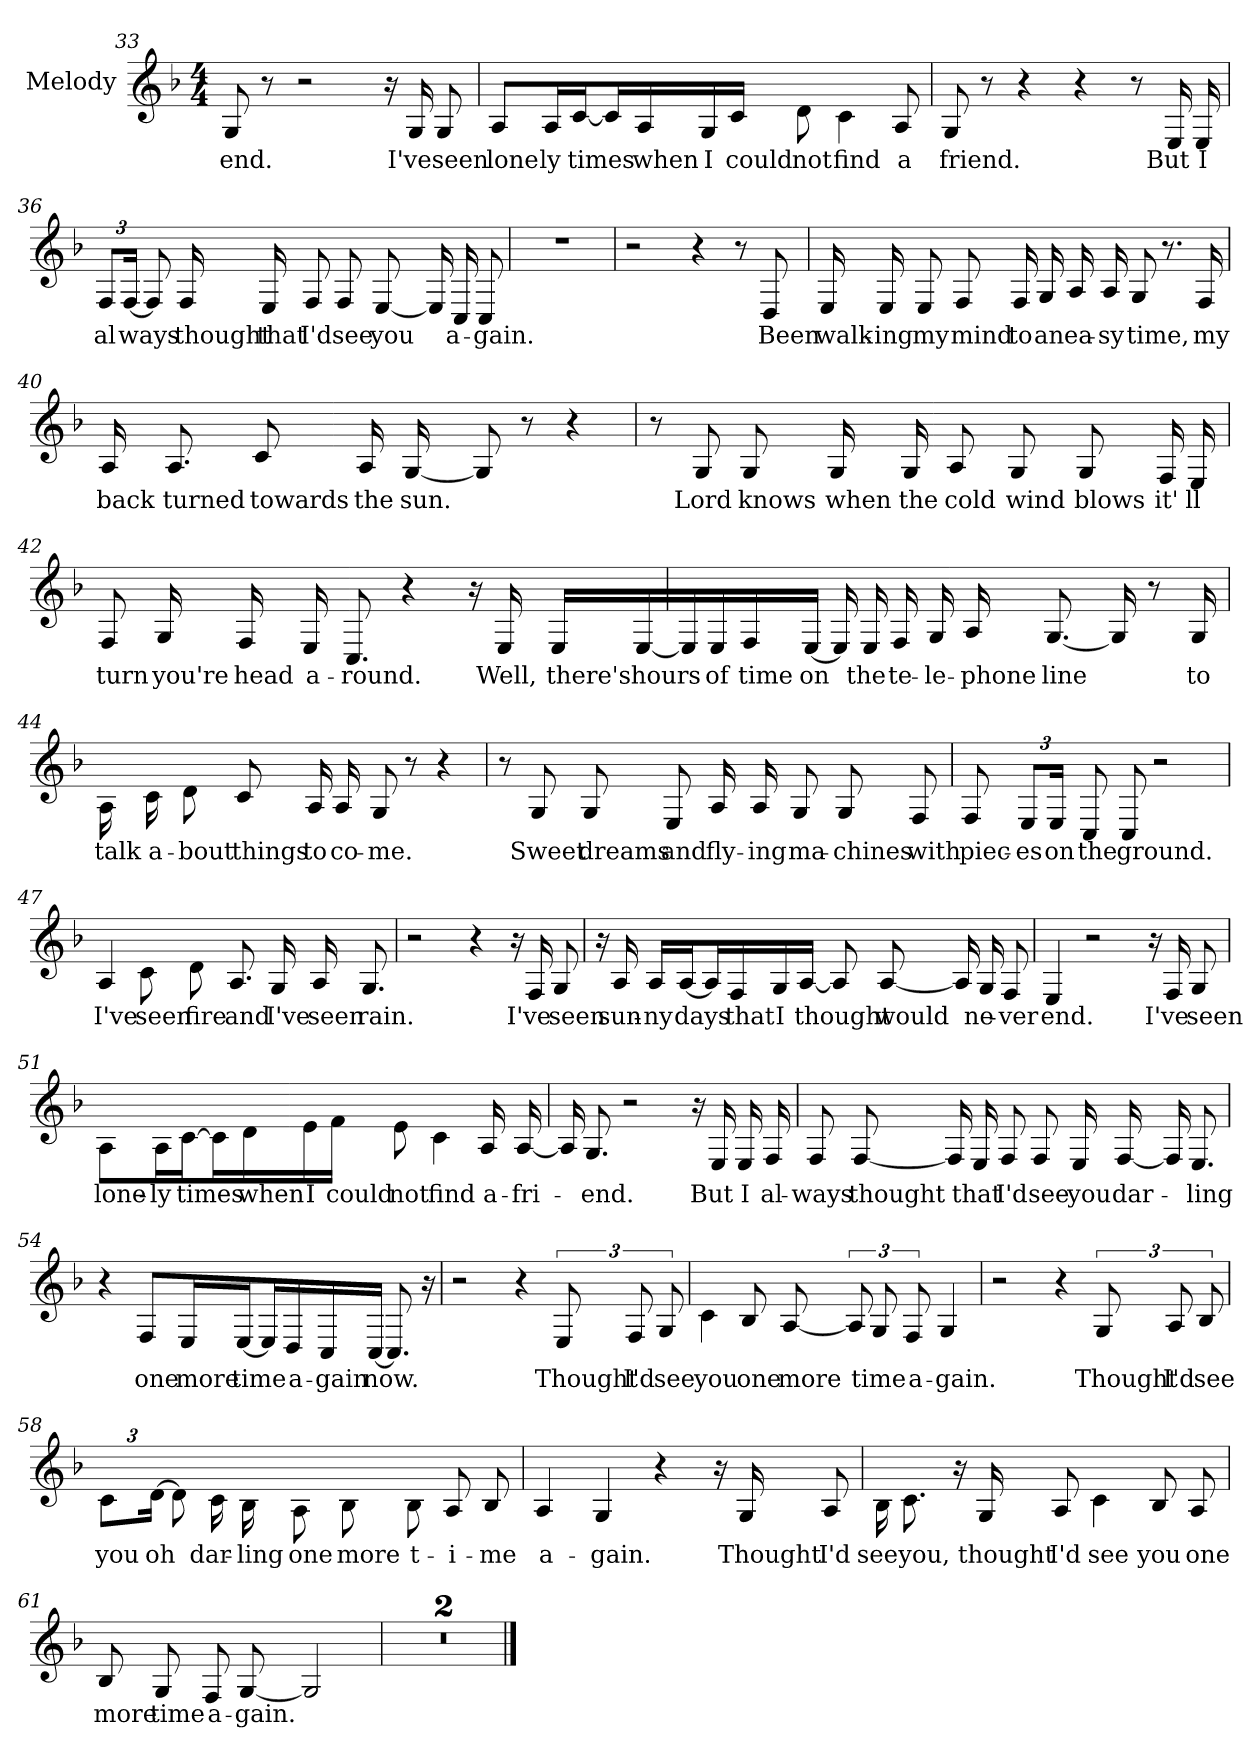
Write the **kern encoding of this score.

**kern	**text
*part1	*part1
*staff1	*staff1
*I"Melody	*
*I'Melody	*
*clefG2	*
*ITrd-7c-12	*
*k[b-]	*
*M4/4	*
=33	=33
8g/	end.
8r	.
2r	.
16r	.
16g/	I've
8g/	seen
!!LO:LB:g=z
=34	=34
8a/L	lone
16a/L	ly
[<16cc/J	times
16cc/LL]	.
16a/J	when
16g/J	I
16cc/J	could
8dd\	not
4cc\	find
8a/	a
=35	=35
8g/	friend.
8r	.
4r	.
4r	.
8r	.
16e/LL	But
16e/J	I
!!LO:LB:g=z
=36	=36
12f/L	al
[<24f/J	ways
8f/]	.
16f/LL	thought
16e/J	that
8f/	I'd
8f/L	see
[<8e/	you
16e/LL]	.
16c/J	a-
8c/	gain.
=37	=37
1r	.
=38	=38
2r	.
4r	.
8r	.
8d/	Been
!!LO:PB:g=z
=39	=39
16e/LL	walk-
16e/J	ing
8e/	my
8f/L	mind
16f/L	to
16g/J	an
16a/LL	ea-
16a/J	sy
8g/	time,
8.r	.
16f/	my
!!LO:LB:g=z
=40	=40
16a/LL	back
8.a/	turned
8cc/L	towards
16a/L	the
[<16g/J	sun.
8g/]	.
8r	.
4r	.
!!LO:LB:g=z
=41	=41
8r	.
8g/	Lord
8g/L	knows
16g/L	when
16g/J	the
8a/L	cold
8g/	wind
8g/L	blows
16f/L	it'
16e/J	ll
!!LO:LB:g=z
=42	=42
8f/L	turn
16g/L	you're
16f/J	head
16e/LL	a-
8.c/	round.
4r	.
16r	.
16e/	Well,
16e/LL	there's
[<16e/J	hours
!!LO:LB:g=z
=43	=43
16e/LL]	.
16e/J	of
16f/J	time
[<16e/J	on
16e/LL]	.
16e/J	the
16f/J	te-
16g/J	le-
16a/LL	phone
[<8.g/	line
16g/]	.
8r	.
16g/	to
=44	=44
16a\LL	talk
16cc\J	a-
8dd\	bout
8cc/L	things
16a/L	to
16a/J	co-
8g/	me.
8r	.
4r	.
!!LO:LB:g=z
=45	=45
8r	.
8g/	Sweet
8g/L	dreams
8e/	and
16a/LL	fly-
16a/J	ing
8g/	ma-
8g/L	chines
8f/	with
=46	=46
8f/	piec-
12e/L	es
24e/J	on
8c/L	the
8c/	ground.
2r	.
!!LO:LB:g=z
=47	=47
4a/	I've
8cc\L	seen
8dd\	fire
8.a/L	and
16g/J	I've
16a/LL	seen
8.g/	rain.
=48	=48
2r	.
4r	.
16r	.
16f/	I've
8g/	seen
!!LO:LB:g=z
=49	=49
16r	.
16a/	sun-
16a/LL	ny
[<16a/J	days
16a/LL]	.
16f/J	that
16g/J	I
[<16a/J	thought
8a/L]	.
[<8a/	would
16a/LL]	.
16g/J	ne-
8f/	ver
=50	=50
4e/	end.
2r	.
16r	.
16f/	I've
8g/	seen
!!LO:LB:g=z
=51	=51
8a/L	lone-
16a/L	ly
[>16cc/J	times
16cc\LL]	.
16dd\J	when
16ee\J	I
16ff\J	could
8ee\	not
4cc\	find
16a/LL	a-
[<16a/J	fri-
=52	=52
16a/LL]	.
8.g/	end.
2r	.
16r	.
16e/	But
16e/LL	I
16f/J	al-
!!LO:PB:g=z
=53	=53
8f/L	ways
[<8f/	thought
16f/LL]	.
16e/J	that
8f/	I'd
8f/L	see
16e/L	you
[<16f/J	dar-
16f/LL]	.
8.e/	ling
=54	=54
4r	.
8f/L	one
16e/L	more
[<16e/J	time
16e/LL]	.
16d/J	a-
16c/J	gain
[<16c/J	now.
8.c/]	.
16r	.
!!LO:LB:g=z
=55	=55
2r	.
4r	.
12e/L	Thought
12f/	I'd
12g/	see
=56	=56
4cc\	you
8b-/L	one
[<8a/	more
12a/L]	.
12g/	time
12f/	a-
4g/	gain.
=57	=57
2r	.
4r	.
12g/L	Thought
12a/	I'd
12b-/	see
!!LO:LB:g=z
=58	=58
12cc\L	you
[>24dd\J	oh
8dd\]	.
16cc\LL	dar-
16b-\J	ling
8a\	one
8b-\L	more
8b-\	t-
8a/L	i-
8b-/	me
=59	=59
4a/	a-
4g/	gain.
4r	.
16r	.
16g/	Thought
8a/	I'd
!!LO:LB:g=z
=60	=60
16b-\LL	see
8.cc\	you,
16r	.
16g/	thought
8a/	I'd
4cc\	see
8b-/L	you
8a/	one
=61	=61
8b-/L	more
8g/	time
8f/L	a-
[<8g/	gain.
2g/]	.
=62	=62
1r	.
!!LO:LB:g=z
=63	=63
1r	.
==	==
*-	*-
